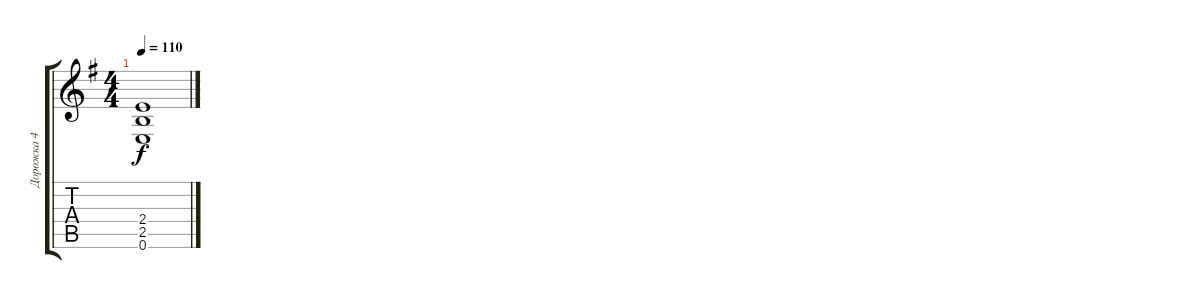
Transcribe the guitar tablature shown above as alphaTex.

\track ("Дорожка 4" "Дорожка 4") {instrument distortionguitar}
\staff {score tabs}
\tuning (E4 B3 G3 D3 A2 E2) {hide}
\ts (4 4)
\tempo 110
\clef g2
\ks eminor
(2.4{t} 2.5{t} 0.6{t}).1{dy f volume 4}
